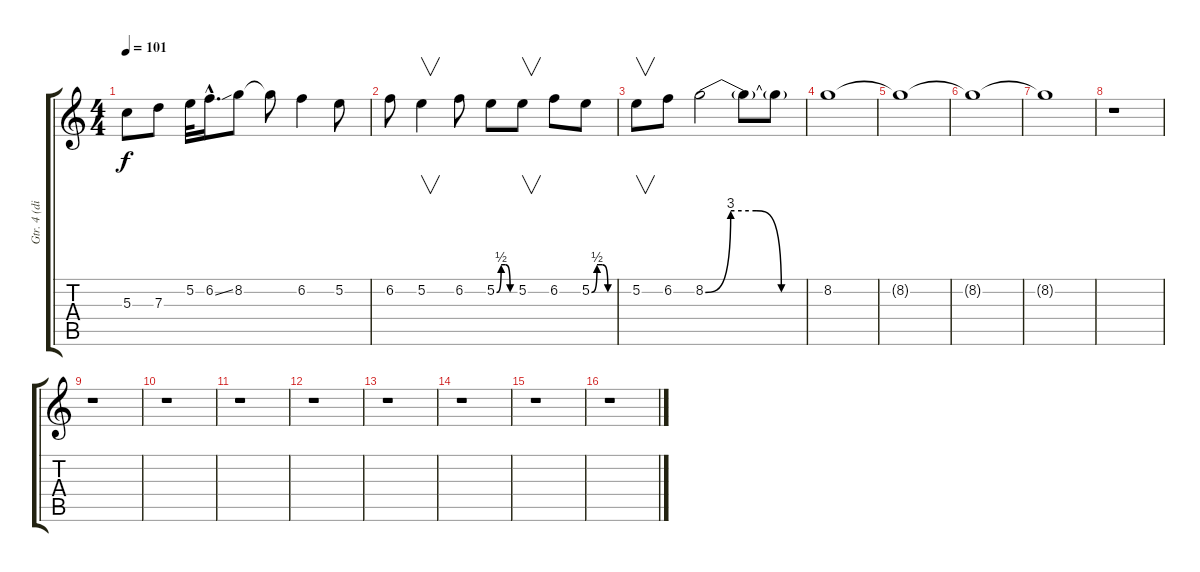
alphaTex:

\track ("Gtr. 4 (dist.)" "Gtr. 4 (di") {instrument distortionguitar}
\staff {score tabs}
\tuning (E4 B3 G3 D3 A2 D2) {hide}
\ts (4 4)
\tempo 101
\clef g2
\ks c
5.3.8{dy f} 7.3.8 5.2.32 6.2{ss hac}.16{d} 8.2.8 8.2{t}.8 6.2.4 5.2.8 |
6.2.8 5.2.4{v} 6.2.8 5.2{be (custom 0 0 15 2 30 2 45 0 60 0)}.8 5.2.8{v} 6.2.8 5.2{be (custom 0 0 15 2 30 2 45 0 60 0)}.8 |
5.2.8{v} 6.2.8 8.2{be (custom 0 0 15 12 30 12 45 0 60 0)}.2 8.2{t}.8 8.2{t}.8 |
8.2.1 |
8.2{t}.1 |
8.2{t}.1 |
8.2{t}.1 |
r.1 |
r.1 |
r.1 |
r.1 |
r.1 |
r.1 |
r.1 |
r.1 |
r.1
